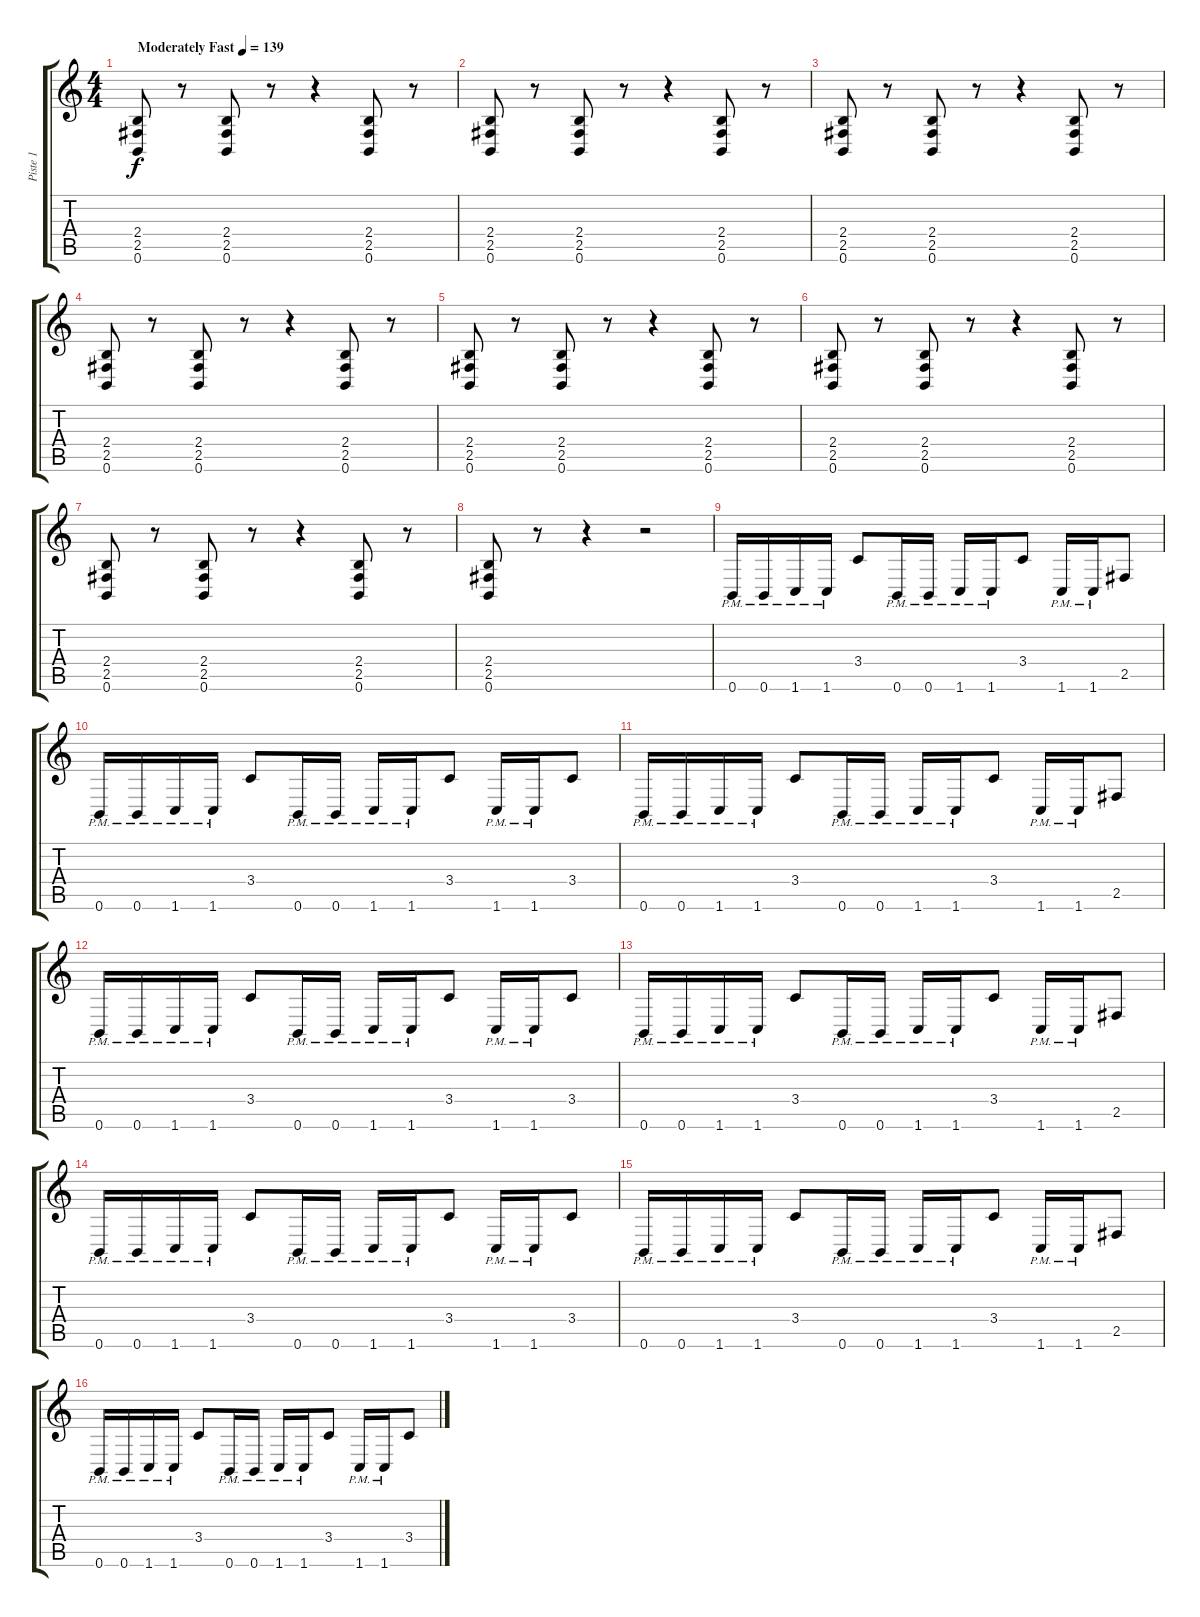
\track ("Piste 1" "Piste 1") {instrument distortionguitar}
\staff {score tabs}
\tuning (B3 Gb3 D3 A2 E2 B1) {hide}
\ts (4 4)
\tempo (139 "Moderately Fast")
\clef g2
\ks c
(2.4 2.5 0.6).8{dy f instrument distortionguitar} r.8 (2.4 2.5 0.6).8 r.8 r.4 (2.4 2.5 0.6).8 r.8 |
(2.4 2.5 0.6).8 r.8 (2.4 2.5 0.6).8 r.8 r.4 (2.4 2.5 0.6).8 r.8 |
(2.4 2.5 0.6).8 r.8 (2.4 2.5 0.6).8 r.8 r.4 (2.4 2.5 0.6).8 r.8 |
(2.4 2.5 0.6).8 r.8 (2.4 2.5 0.6).8 r.8 r.4 (2.4 2.5 0.6).8 r.8 |
(2.4 2.5 0.6).8 r.8 (2.4 2.5 0.6).8 r.8 r.4 (2.4 2.5 0.6).8 r.8 |
(2.4 2.5 0.6).8 r.8 (2.4 2.5 0.6).8 r.8 r.4 (2.4 2.5 0.6).8 r.8 |
(2.4 2.5 0.6).8 r.8 (2.4 2.5 0.6).8 r.8 r.4 (2.4 2.5 0.6).8 r.8 |
(2.4 2.5 0.6).8{volume 11} r.8 r.4 r.2 |
0.6{pm}.16 0.6{pm}.16 1.6{pm}.16 1.6{pm}.16 3.4.8 0.6{pm}.16 0.6{pm}.16 1.6{pm}.16 1.6{pm}.16 3.4.8 1.6{pm}.16 1.6{pm}.16 2.5.8 |
0.6{pm}.16 0.6{pm}.16 1.6{pm}.16 1.6{pm}.16 3.4.8 0.6{pm}.16 0.6{pm}.16 1.6{pm}.16 1.6{pm}.16 3.4.8 1.6{pm}.16 1.6{pm}.16 3.4.8 |
0.6{pm}.16 0.6{pm}.16 1.6{pm}.16 1.6{pm}.16 3.4.8 0.6{pm}.16 0.6{pm}.16 1.6{pm}.16 1.6{pm}.16 3.4.8 1.6{pm}.16 1.6{pm}.16 2.5.8 |
0.6{pm}.16 0.6{pm}.16 1.6{pm}.16 1.6{pm}.16 3.4.8 0.6{pm}.16 0.6{pm}.16 1.6{pm}.16 1.6{pm}.16 3.4.8 1.6{pm}.16 1.6{pm}.16 3.4.8 |
0.6{pm}.16 0.6{pm}.16 1.6{pm}.16 1.6{pm}.16 3.4.8 0.6{pm}.16 0.6{pm}.16 1.6{pm}.16 1.6{pm}.16 3.4.8 1.6{pm}.16 1.6{pm}.16 2.5.8 |
0.6{pm}.16 0.6{pm}.16 1.6{pm}.16 1.6{pm}.16 3.4.8 0.6{pm}.16 0.6{pm}.16 1.6{pm}.16 1.6{pm}.16 3.4.8 1.6{pm}.16 1.6{pm}.16 3.4.8 |
0.6{pm}.16 0.6{pm}.16 1.6{pm}.16 1.6{pm}.16 3.4.8 0.6{pm}.16 0.6{pm}.16 1.6{pm}.16 1.6{pm}.16 3.4.8 1.6{pm}.16 1.6{pm}.16 2.5.8 |
0.6{pm}.16 0.6{pm}.16 1.6{pm}.16 1.6{pm}.16 3.4.8 0.6{pm}.16 0.6{pm}.16 1.6{pm}.16 1.6{pm}.16 3.4.8 1.6{pm}.16 1.6{pm}.16 3.4.8
